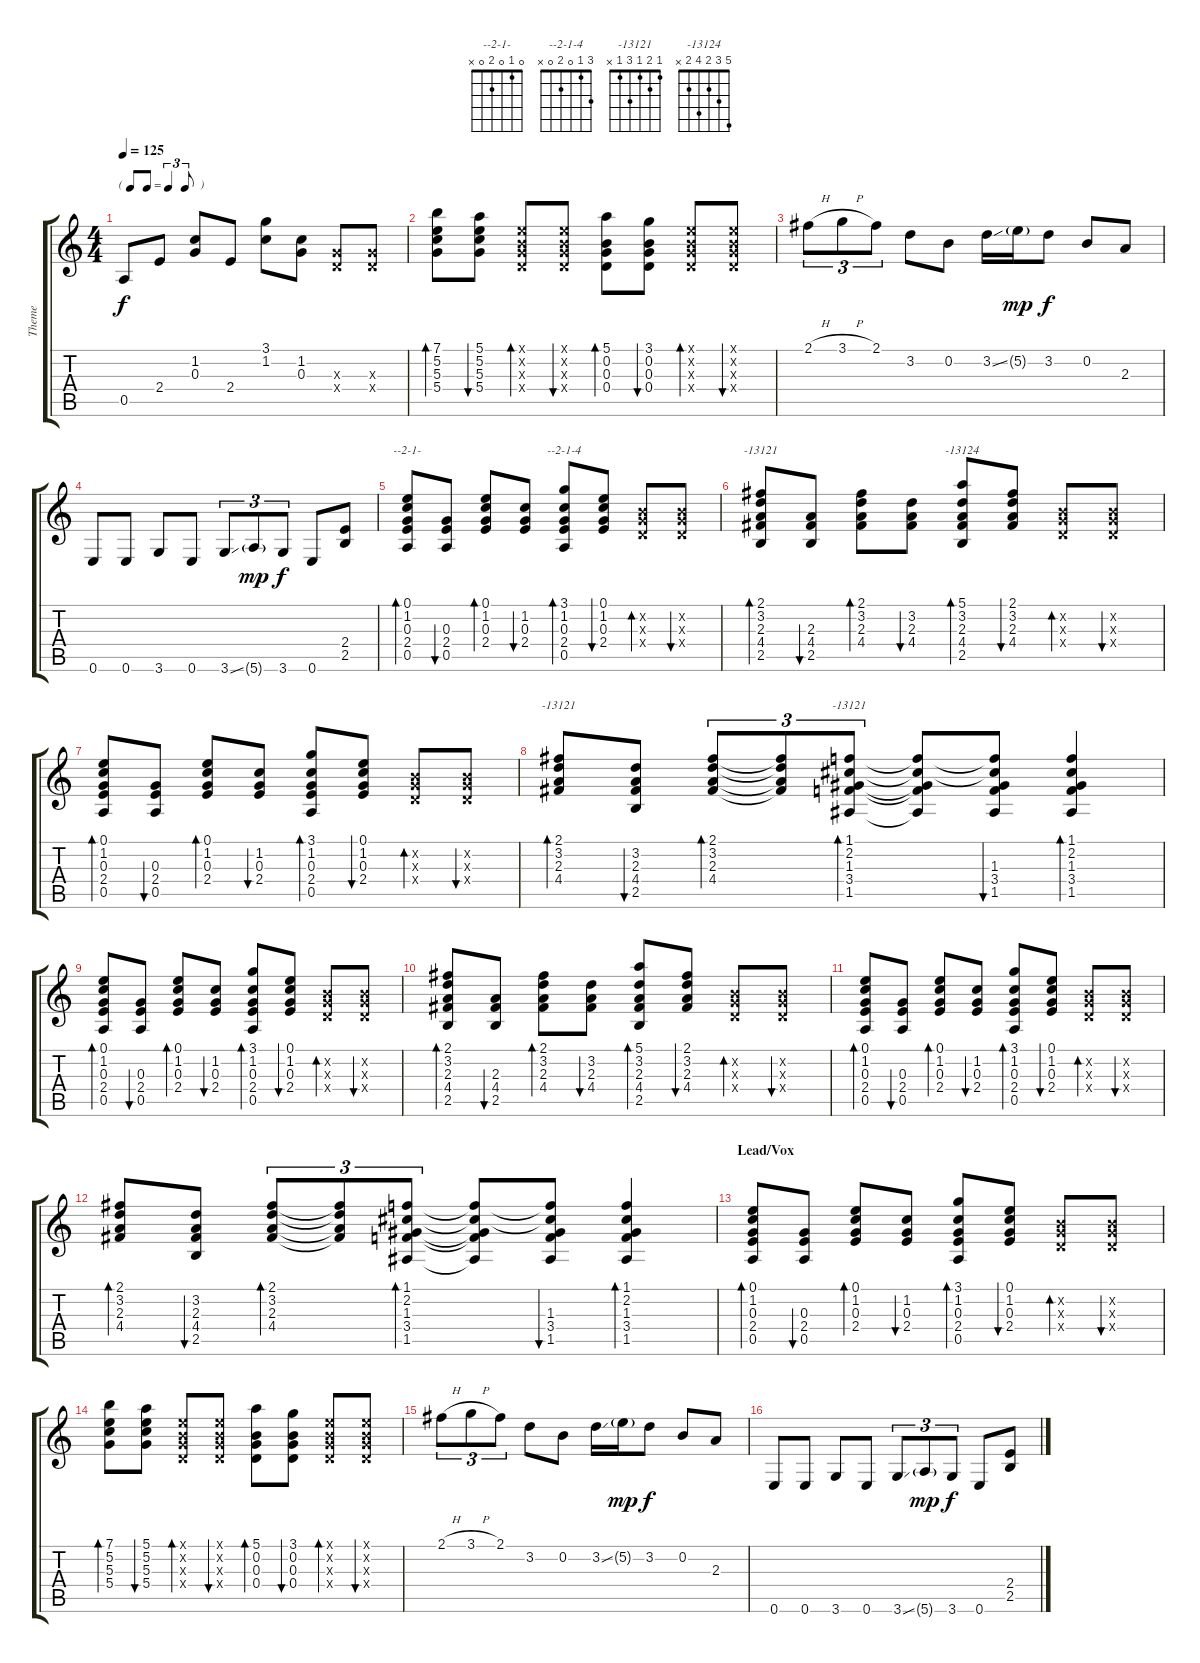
\track ("Theme" "Theme") {instrument acousticguitarnylon}
\staff {score tabs}
\tuning (E4 B3 G3 D3 A2 E2) {hide}
\chord ("--2-1-" 0 1 0 2 0 x)
\chord ("--2-1-4" 3 1 0 2 0 x)
\chord ("-13121" 2 3 2 4 2 x)
\chord ("-13124" 5 3 2 4 2 x)
\chord ("-13121" 2 3 2 4 x x)
\chord ("-13121" 1 2 1 3 1 x)
\ts (4 4)
\tf triplet8th
\tempo 125
\clef g2
\ks c
0.5.8{dy f instrument acousticguitarnylon} 2.4.8 (1.2 0.3).8 2.4.8 (3.1 1.2).8 (1.2 0.3).8 (0.3{x} 0.4{x}).8 (0.3{x} 0.4{x}).8 |
(7.1 5.2 5.3 5.4).8{bd 60} (5.1 5.2 5.3 5.4).8{bu 60} (0.1{x} 0.2{x} 0.3{x} 0.4{x}).8{bd 60} (0.1{x} 0.2{x} 0.3{x} 0.4{x}).8{bu 60} (5.1 0.2 0.3 0.4).8{bd 60} (3.1 0.2 0.3 0.4).8{bu 60} (0.1{x} 0.2{x} 0.3{x} 0.4{x}).8{bd 60} (0.1{x} 0.2{x} 0.3{x} 0.4{x}).8{bu 60} |
2.1{h}.8{tu (3 2)} 3.1{h}.8{tu (3 2)} 2.1.8{tu (3 2)} 3.2.8 0.2.8 3.2{ss}.16 5.2{g}.16{dy mp} 3.2.8{dy f} 0.2.8 2.3.8 |
0.6.8 0.6.8 3.6.8 0.6.8 3.6{ss}.8{tu (3 2)} 5.6{g}.8{tu (3 2) dy mp} 3.6.8{tu (3 2) dy f} 0.6.8 (2.4 2.5).8 |
(0.1 1.2 0.3 2.4 0.5).8{bd 60 ch "--2-1-"} (0.3 2.4 0.5).8{bu 60} (0.1 1.2 0.3 2.4).8{bd 60} (1.2 0.3 2.4).8{bu 60} (3.1 1.2 0.3 2.4 0.5).8{bd 60 ch "--2-1-4"} (0.1 1.2 0.3 2.4).8{bu 60} (0.2{x} 0.3{x} 0.4{x}).8{bd 60} (0.2{x} 0.3{x} 0.4{x}).8{bu 60} |
(2.1 3.2 2.3 4.4 2.5).8{bd 60 ch "-13121"} (2.3 4.4 2.5).8{bu 60} (2.1 3.2 2.3 4.4).8{bd 60} (3.2 2.3 4.4).8{bu 60} (5.1 3.2 2.3 4.4 2.5).8{bd 60 ch "-13124"} (2.1 3.2 2.3 4.4).8{bu 60} (0.2{x} 0.3{x} 0.4{x}).8{bd 60} (0.2{x} 0.3{x} 0.4{x}).8{bu 60} |
(0.1 1.2 0.3 2.4 0.5).8{bd 60} (0.3 2.4 0.5).8{bu 60} (0.1 1.2 0.3 2.4).8{bd 60} (1.2 0.3 2.4).8{bu 60} (3.1 1.2 0.3 2.4 0.5).8{bd 60} (0.1 1.2 0.3 2.4).8{bu 60} (0.2{x} 0.3{x} 0.4{x}).8{bd 60} (0.2{x} 0.3{x} 0.4{x}).8{bu 60} |
(2.1 3.2 2.3 4.4).8{bd 60 ch "-13121"} (3.2 2.3 4.4 2.5).8{bu 60} (2.1 3.2 2.3 4.4).8{tu (3 2) bd 60} (2.1{t} 3.2{t} 2.3{t} 4.4{t}).8{tu (3 2)} (1.1 2.2 1.3 3.4 1.5).8{tu (3 2) bd 60 ch "-13121"} (1.1{t} 2.2{t} 1.3{t} 3.4{t} 1.5{t}).8 (1.1{t} 2.2{t} 1.3 3.4 1.5).8{bu 60} (1.1 2.2 1.3 3.4 1.5).4{bd 60} |
(0.1 1.2 0.3 2.4 0.5).8{bd 60} (0.3 2.4 0.5).8{bu 60} (0.1 1.2 0.3 2.4).8{bd 60} (1.2 0.3 2.4).8{bu 60} (3.1 1.2 0.3 2.4 0.5).8{bd 60} (0.1 1.2 0.3 2.4).8{bu 60} (0.2{x} 0.3{x} 0.4{x}).8{bd 60} (0.2{x} 0.3{x} 0.4{x}).8{bu 60} |
(2.1 3.2 2.3 4.4 2.5).8{bd 60} (2.3 4.4 2.5).8{bu 60} (2.1 3.2 2.3 4.4).8{bd 60} (3.2 2.3 4.4).8{bu 60} (5.1 3.2 2.3 4.4 2.5).8{bd 60} (2.1 3.2 2.3 4.4).8{bu 60} (0.2{x} 0.3{x} 0.4{x}).8{bd 60} (0.2{x} 0.3{x} 0.4{x}).8{bu 60} |
(0.1 1.2 0.3 2.4 0.5).8{bd 60} (0.3 2.4 0.5).8{bu 60} (0.1 1.2 0.3 2.4).8{bd 60} (1.2 0.3 2.4).8{bu 60} (3.1 1.2 0.3 2.4 0.5).8{bd 60} (0.1 1.2 0.3 2.4).8{bu 60} (0.2{x} 0.3{x} 0.4{x}).8{bd 60} (0.2{x} 0.3{x} 0.4{x}).8{bu 60} |
(2.1 3.2 2.3 4.4).8{bd 60} (3.2 2.3 4.4 2.5).8{bu 60} (2.1 3.2 2.3 4.4).8{tu (3 2) bd 60} (2.1{t} 3.2{t} 2.3{t} 4.4{t}).8{tu (3 2)} (1.1 2.2 1.3 3.4 1.5).8{tu (3 2) bd 60} (1.1{t} 2.2{t} 1.3{t} 3.4{t} 1.5{t}).8 (1.1{t} 2.2{t} 1.3 3.4 1.5).8{bu 60} (1.1 2.2 1.3 3.4 1.5).4{bd 60} |
\section ("" "Lead/Vox")
(0.1 1.2 0.3 2.4 0.5).8{bd 60} (0.3 2.4 0.5).8{bu 60} (0.1 1.2 0.3 2.4).8{bd 60} (1.2 0.3 2.4).8{bu 60} (3.1 1.2 0.3 2.4 0.5).8{bd 60} (0.1 1.2 0.3 2.4).8{bu 60} (0.2{x} 0.3{x} 0.4{x}).8{bd 60} (0.2{x} 0.3{x} 0.4{x}).8{bu 60} |
(7.1 5.2 5.3 5.4).8{bd 60} (5.1 5.2 5.3 5.4).8{bu 60} (0.1{x} 0.2{x} 0.3{x} 0.4{x}).8{bd 60} (0.1{x} 0.2{x} 0.3{x} 0.4{x}).8{bu 60} (5.1 0.2 0.3 0.4).8{bd 60} (3.1 0.2 0.3 0.4).8{bu 60} (0.1{x} 0.2{x} 0.3{x} 0.4{x}).8{bd 60} (0.1{x} 0.2{x} 0.3{x} 0.4{x}).8{bu 60} |
2.1{h}.8{tu (3 2)} 3.1{h}.8{tu (3 2)} 2.1.8{tu (3 2)} 3.2.8 0.2.8 3.2{ss}.16 5.2{g}.16{dy mp} 3.2.8{dy f} 0.2.8 2.3.8 |
0.6.8 0.6.8 3.6.8 0.6.8 3.6{ss}.8{tu (3 2)} 5.6{g}.8{tu (3 2) dy mp} 3.6.8{tu (3 2) dy f} 0.6.8 (2.4 2.5).8
